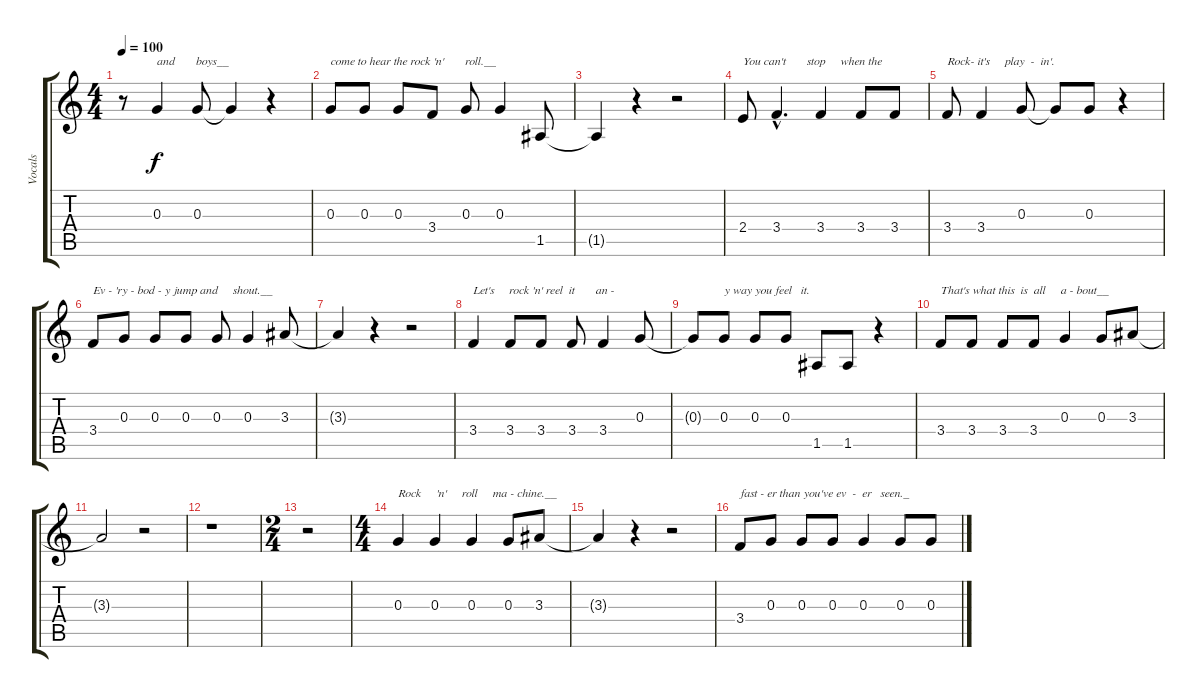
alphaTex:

\track ("Vocals" "Vocals") {instrument acousticguitarnylon}
\staff {score tabs}
\tuning (E4 B3 G3 D3 A2 E2) {hide}
\ts (4 4)
\tempo 100
\clef g2
\ks c
r.8{dy f} 0.3.4{txt "and       boys__"} 0.3.8 0.3{t}.4 r.4 |
0.3.8{txt "come to hear the rock 'n'       roll.__"} 0.3.8 0.3.8 3.4.8 0.3.8 0.3.4 1.5.8 |
1.5{t}.4 r.4 r.2 |
2.4.8{txt "You can't       stop     when the "} 3.4{hac}.4{d} 3.4.4 3.4.8 3.4.8 |
3.4.8{txt "Rock- it's     play  -  in'."} 3.4.4 0.3.8 0.3{t}.8 0.3.8 r.4 |
3.4.8{txt "Ev - 'ry - bod - y jump and     shout.__"} 0.3.8 0.3.8 0.3.8 0.3.8 0.3.4 3.3.8 |
3.3{t}.4 r.4 r.2 |
3.4.4{txt "Let's     rock 'n' reel  it       an -"} 3.4.8 3.4.8 3.4.8 3.4.4 0.3.8 |
0.3{t}.8 0.3.8{txt "y way you feel   it."} 0.3.8 0.3.8 1.5.8 1.5.8 r.4 |
3.4.8{txt "That's what this  is  all     a - bout__"} 3.4.8 3.4.8 3.4.8 0.3.4 0.3.8 3.3.8 |
3.3{t}.2 r.2 |
r.1 |
\ts (2 4)
r.2 |
\ts (4 4)
0.3.4{txt "Rock     'n'     roll     ma - chine.__"} 0.3.4 0.3.4 0.3.8 3.3.8 |
3.3{t}.4 r.4 r.2 |
3.4.8{txt "fast - er than you've ev  -  er   seen._"} 0.3.8 0.3.8 0.3.8 0.3.4 0.3.8 0.3.8
